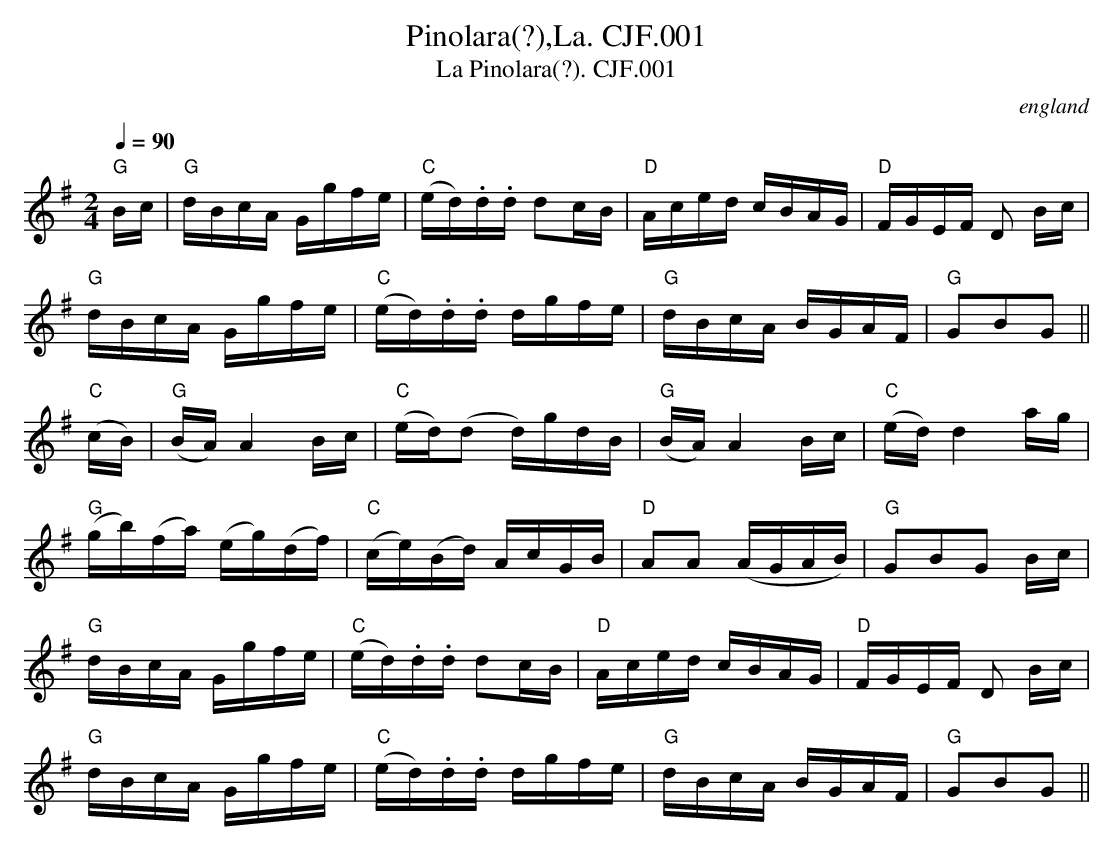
X:1
T:Pinolara(?),La. CJF.001
T:La Pinolara(?). CJF.001
O:england
M:2/4
L:1/16
Q:1/4=90
K:G
"G"Bc|"G"dBcA Ggfe|"C"(ed).d.d d2cB|"D"Aced cBAG|"D"FGEF D2 Bc|
"G"dBcA Ggfe|"C"(ed).d.d dgfe|"G"dBcA BGAF|"G"G2B2G2||
"C"(cB)|"G"(BA)A4Bc|"C"(ed)(d2 d)gdB|"G"(BA)A4Bc|"C"(ed)d4ag|
"G"(gb)(fa) (eg)(df)|"C"(ce)(Bd) AcGB|"D"A2A2 (AGAB)|"G"G2B2G2 Bc|
"G"dBcA Ggfe|"C"(ed).d.d d2cB|"D"Aced cBAG|"D"FGEF D2 Bc|
"G"dBcA Ggfe|"C"(ed).d.d dgfe|"G"dBcA BGAF|"G"G2B2G2||
